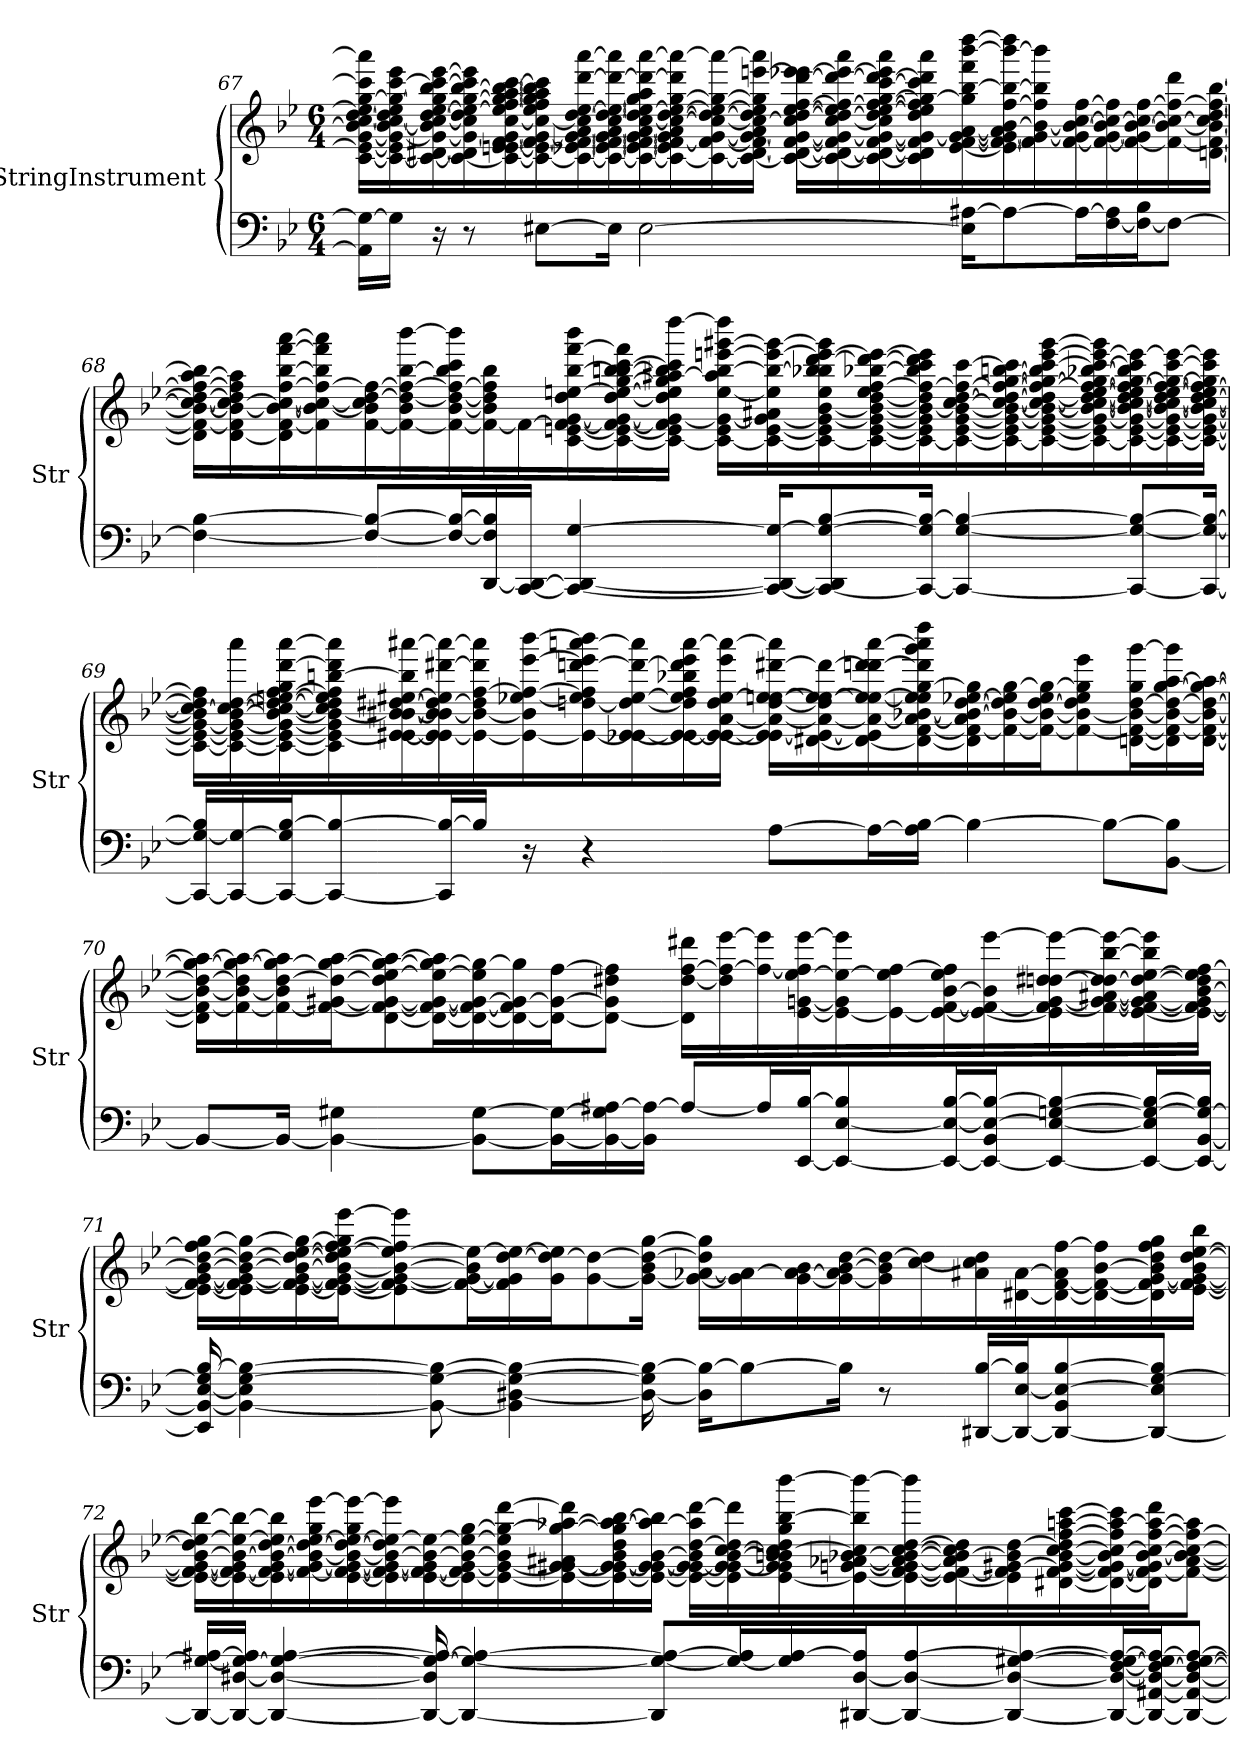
**kern	**kern
*part2	*part1
*staff2	*staff1
*I"StringInstrument	*I"StringInstrument
*I'Str	*I'Str
!!LO:LB:g=z
*clefF4	*clefG2
*k[b-e-]	*k[b-e-]
*M6/4	*M6/4
=67	=67
16AA#\] 16G\_LL	[16c\ 16e-\_ [16g\ 16b-\] [16cc\ [16dd\ 16ee-\] [16gg\ 16ccc\] 16aaa\]LL
16G\JJ]	16c\_ 16e-\] 16g\_ [16b-\ 16cc\_ 16dd\] 16ee-\ 16gg\_ [16ccc\ 16eee-\
16r	16c\_ [16d#X\ 16g\_ 16b-\] 16cc\_ [16dd\ [16ee-\ 16gg\] 16bb-\ 16ccc\_ [16eee-\
8r	16c\_ 16d#\] 16g\_ 16cc\] 16dd\] 16ee-\_ [16gg\ [16bb-\ 16ccc\] 16eee-\]
.	16c\_ [16e-\ 16en\ [16f\ 16g\_ [16cc\ 16ee-\_ [16ff\ 16gg\_ [16aa\ 16bb-\_ [16ccc\
[8E#X\L	16c\_ 16e-\] 16f\_ 16g\_ 16cc\_ 16ee-\] 16ff\] 16gg\] 16aa\] 16bb-\] 16ccc\]
.	16c\_ [16e-X\ 16f\_ 16g\_ [16a\ 16cc\] [16dd\ [16ee-\ [16ddd\ [16aaa\
16E#\Jk]	16c\_ 16e-\_ 16f\_ 16g\_ 16a\_ [16cc\ 16dd\_ 16ee-\_ 16ddd\_ 16aaa\]
[2E#\	16c\_ 16e-\_ 16f\_ 16g\_ 16a\_ 16cc\_ 16dd\] 16ee-\_ 16gg\ 16aa\ 16ddd\_ [16aaa\
.	16c\_ 16e-\] 16f\_ 16g\] 16a\] 16cc\_ [16dd\ 16ee-\_ [16gg\ 16ddd\] 16aaa\_
.	16c\_ 16f\_ [16g\ 16cc\_ 16dd\_ 16ee-\_ 16gg\_ 16aaa\_
.	16c\_ [16d#\ 16f\] 16g\_ 16a\ 16cc\_ 16dd\] 16ee-\] 16gg\] [16eeen\ 16aaa\]JJ
.	16c\_ 16d#\_ [16f\ 16g\_ 16cc\] [16dd\ [16ee-\ [16ff\ [16ddd\ [16eee-X\ 16eee\]LL
.	16c\_ 16d#\_ 16f\] 16g\_ [16cc\ 16dd\_ 16ee-\] 16ff\_ 16ddd\_ 16eee-\_ 16aaa\
.	16c\_ 16d#\_ [16f\ 16g\_ 16cc\] 16dd\] [16ee-\ 16ff\_ [16gg\ [16ccc\ 16ddd\_ 16eee-\] 16aaa\
.	16c\] 16d#\] 16f\] 16g\_ 16dd\ 16ee-\] 16ff\] 16gg\_ 16ccc\] 16ddd\] 16aaa\
16E#\] [16A#X\KL	[16e-\ [16f\ 16g\_ [16a\ 16gg\] [16bb-\ 16fff\ [16bbb-\ [16dddd\
8A#\_	16e-\] 16f\_ 16g\_ 16a\] [16b-\ [16ff\ 16bb-\_ 16bbb-\_ 16dddd\]
.	16f\] 16g\_ 16b-\_ 16ff\] 16bb-\] 16bbb-\]
16A#\L_	[16f\ 16g\] 16b-\_ [16cc\ [16ff\
[16F\ 16A#\]	16f\_ [16g\ 16b-\] 16cc\_ 16ff\]
16F\_ 16B-\J	16f\_ 16g\] [16b-\ 16cc\_ [16ff\
8F\J_	16f\_ 16b-\_ 16cc\_ 16ff\_ 16ddd\
.	[16dn\ 16f\_ 16b-\_ 16cc\_ [16dd\ 16ff\_ [16bb-\JJ
!!LO:LB:g=z
=68	=68
4F\_ [4B-\	16d\] 16f\_ 16b-\_ 16cc\_ 16dd\_ 16ff\_ [16aa\ 16bb-\]LL
.	[16d\ 16f\] 16b-\_ 16cc\_ 16dd\] 16ff\] 16aa\]
.	16d\] [16f\ 16b-\_ 16cc\_ [16ff\ [16bb-\ [16fff\ [16aaa\
.	16f\] 16b-\_ 16cc\_ 16ff\_ 16bb-\] 16fff\] 16aaa\]
8F/_ 8B-/_L	[16f\ 16b-\] 16cc\] [16dd\ 16ff\_
.	16f\_ 16b-\ 16dd\_ 16ff\_ [16bb-\ [16bbb-\
16F/_ 16B-/_L	16f\_ [16b-\ 16dd\_ 16ff\_ 16bb-\] 16ccc\ 16bbb-\]
[16DD/ 16F/] 16B-/]	16f\_ 16b-\] 16dd\] 16ff\] 16bb-\
[16CC/ 16DD/_JJ	16f\_
4CC/_ 4DD/_ [4G/	[16c\ [16en\ 16f\_ [16g\ 16dd\ [16een\ [16bb-\ [16fff\ 16bbb-\
.	16c\_ 16e\_ 16f\_ 16g\_ [16dd\ 16ee\_ [16gg\ 16bb-\] [16bbn\ [16ccc\ 16fff\]
.	16c\_ 16e\] 16f\] 16g\_ 16dd\] 16ee\] 16gg\] [16aa#X\ 16bb\] 16ccc\] [16dddd\JJ
.	16c\_ 16e\ 16g\_ [16ee\ 16aa#\] [16bb\ [16eeen\ [16ggg#X\ 16dddd\]LL
16CC/_ 16DD/_ 16G/_KL	16c\_ [16e\ 16g\_ 16a#X\ 16ee\] 16bb\_ 16eee\_ 16ggg#\_
8CC/_ 8DD/] 8G/_ [8B-/	16c\_ 16e\] 16g\_ [16b-\ 16ee\ 16bb-X\ 16bb\] [16ddd\ 16eee\_ 16ggg#\]
.	16c\_ [16e\ 16g\_ 16b-\_ [16dd\ 16ee\ [16ff\ [16bb-X\ 16ddd\_ 16eee\_
16CC/_ 16G/] 16B-/_Jk	16c\_ 16e\] 16g\] 16b-\_ 16dd\] 16ff\_ 16bb-\] 16ccc\ 16ddd\] 16eee\]
4CC/_ [4G/ 4B-/_	16c\_ [16e\ [16g\ 16b-\_ [16cc\ [16dd\ 16ff\_ [16ccc\
.	16c\_ 16e\] 16g\_ 16b-\_ 16cc\_ 16dd\_ 16ff\_ [16gg\ [16bbn\ 16ccc\]
.	16c\_ [16e\ 16g\_ 16b-\_ 16cc\_ 16dd\_ 16ff\_ 16gg\_ 16bb\] [16ccc\ [16eee\ [16ggg#\
.	16c\_ 16e\] 16g\_ 16b-\_ 16cc\_ 16dd\_ [16ee\ 16ff\_ 16gg\] [16bb-X\ 16ccc\_ 16eee\_ 16ggg#\]
8CC/_ 8G/_ 8B-/_L	16c\_ [16e\ 16g\_ 16b-\_ 16cc\_ 16dd\_ 16ee\] 16ff\_ [16gg\ 16bb-\] 16ccc\] 16eee\_
.	16c\_ 16e\_ 16g\_ 16b-\_ 16cc\_ 16dd\] [16ee\ 16ff\_ 16gg\_ [16ccc\ 16eee\_
16CC/_ 16G/_ 16B-/_Jk	16c\_ 16e\_ 16g\_ 16b-\_ 16cc\_ [16dd\ 16ee\] 16ff\_ 16gg\] 16ccc\] 16eee\]JJ
!!LO:LB:g=z
=69	=69
16CC/_ 16G/_ 16B-/]LL	16c\_ 16e\_ 16g\_ 16b-\] 16cc\_ 16dd\] 16ff\]LL
16CC/_ 16G/_	16c\_ 16e\_ 16g\_ [16b-\ 16cc\_ [16dd\ 16aaa\
16CC/_ 16G/] [16B-/J	16c\_ 16e\_ 16g\_ 16b-\_ 16cc\_ 16dd\_ [16een\ [16ff\ 16gg\ [16ddd\ [16aaa\
8CC/_ 8B-/_	16c\] 16e\_ 16g\] 16b-\_ 16cc\] 16dd\] 16ee\] 16ff\] [16bbn\ 16ddd\] 16aaa\]
.	16e\_ [16e#X\ 16b-\_ [16b#X\ [16dd#X\ [16ee#X\ 16bb\] [16aaa#X\
16CC/] 16B-/_L	16e\] 16e#\_ 16b-\] 16b#\_ 16dd#\_ 16ee#\] [16ddd#X\ 16aaa#\_
16B-/JJ]	16e#\_ 16b#\_ 16dd#\] [16ff\ 16ddd#\] 16aaa#\]
16r	16e#\_ 16b#\] [16ee-X\ 16ff\_ [16eee-\ [16bbb-\
4r	16e#\_ [16ddn\ 16ee-\] 16ff\] [16dddn\ 16eee-\] [16aaan\ 16bbb-\]
.	[16e-X\ 16e#\_ 16dd\_ [16ee-\ 16ddd\_ 16aaa\]
.	16e-\_ 16e#\_ 16dd\] 16ee-\] 16ff\ 16bb-X\ 16ddd\] 16eee-\ [16aaa\
.	16e-\_ 16e#\_ [16a\ 16dd\ [16ee-\ 16eee-\ 16aaa\_JJ
[8A\L	16e-\] 16e#\_ 16a\_ [16dd\ 16ee-\_ [16een\ [16ddd#X\ 16aaa\]LL
.	[16d#X\ 16e#\_ 16a\_ 16dd\] 16ee-\_ 16ee\_ 16ddd#\_
16A\L_	16d#\_ 16e#\] 16a\_ 16ee-\_ 16ee\_ 16dddn\ 16ddd#\_ [16aaa\
16A\] [16B-\JJ	16d#\_ [16f\ 16a\_ [16b-X\ 16ee-\] 16ee\] [16gg\ 16ddd#\] 16ggg\ 16aaa\] 16dddd\
4B-\_	16d#\] 16f\_ 16a\] 16b-\_ [16dd\ [16ee-X\ 16gg\]
.	16f\_ 16b-\_ 16dd\] 16ee-\] [16gg\
.	16f\_ 16b-\_ [16dd\ 16ee-\ 16gg\_J
.	8f\_ 8b-\_ 8dd\] 8ee-\ 8gg\] 8eee-\
8B-\L_	.
.	[16dn\ 16f\_ 16b-\_ [16dd\ 16gg\ [16ggg\L
[8BB-\ 8B-\]J	16d\] 16f\_ 16b-\_ 16dd\_ [16gg\ [16aa\ 16ggg\]
.	[16d\ 16f\_ 16b-\_ 16dd\_ 16gg\_ 16aa\_JJ
!!LO:LB:g=z
=70	=70
8BB-/L_	16d\] 16f\_ 16b-\_ 16dd\_ 16gg\_ 16aa\_LL
.	16f\_ 16b-\_ 16dd\] 16gg\_ 16aa\_
16BB-/Jk_	16f\_ 16b-\] [16dd\ 16gg\_ 16aa\]
4BB-\_ 4G#X\	16f\_ [16g#X\ 16dd\_ 16gg\_ [16aa\J
.	[8d\ 8f\_ 8g#\_ 8dd\] [8ee-\ 8gg\_ 8aa\_
.	16d\_ 16f\_ 16g#\_ 16ee-\_ 16gg\_ 16aa\]L
8BB-\_ [8G#\L	16d\_ 16f\_ 16g#\_ 16ee-\] 16gg\_
.	16d\_ 16f\] 16g#\_ 16gg\]
16BB-\_ 16G#\_L	16d\_ 16g#\_ [16ff\J
16BB-\_ 16G#\] [16A#X\	8d\_ 8g#\] 8dd#X\ 8ff\]J
16BB-\] 16A#\_JJ	.
8A#/L_	16d\] [16dd#\ [16ff\ 16ddd#X\LL
.	16dd#\] 16ff\_ [16eee-\
16A#/L]	16ff\_ 16eee-\]
[16EE-/ [16B-/J	[16e-\ [16gn\ [16ee-\ 16ff\] [16eee-\
8EE-/_ [8E-/ 8B-/]	16e-\_ 16g\] 16ee-\_ 16eee-\]
.	16e-\_ 16ee-\] [16ff\
16EE-/_ 16E-/_ [16B-/L	16e-\_ [16f\ [16b-\ 16ee-\ 16ff\]
16EE-/_ 16BB-/ 16E-/_ 16B-/_J	16e-\_ 16f\_ 16b-\] [16eee-\
8EE-/_ 8E-/_ [8Gn/ 8B-/_	16e-\] 16f\_ [16g\ [16ddn\ [16dd#X\ 16eee-\_
.	16f\_ 16g\_ [16a#X\ 16dd\_ 16dd#\] [16bb-\ 16eee-\_
16EE-/_ 16E-/] 16G/_ 16B-/_L	[16e-\ 16f\_ 16g\_ 16a#\] 16dd\_ [16ee-\ 16bb-\] 16eee-\]
16EE-/_ [16BB-/ 16G/_ 16B-/]JJ	16e-\_ 16f\_ 16g\] [16b-\ 16dd\] 16ee-\] [16ff\JJ
!!LO:LB:g=z
=71	=71
16EE-/] 16BB-/_ [16E-/ 16G/] [16B-/	16e-\_ 16f\_ [16g\ 16b-\_ [16dd\ 16ff\] [16gg\LL
4BB-\_ 4E-\] [4G\ 4B-\_	16e-\] 16f\_ 16g\_ 16b-\_ 16dd\_ 16gg\_
.	[16e-\ 16f\_ 16g\_ 16b-\_ 16dd\_ [16ee-\ 16gg\_
.	16e-\_ 16f\_ 16g\_ 16b-\_ 16dd\] 16ee-\_ [16ff\ 16gg\] [16eee-\J
.	8e-\] 8f\_ 8g\_ 8b-\_ 8ee-\_ 8ff\] 8eee-\]
8BB-\_ 8G\_ 8B-\_	.
.	16f\_ 16g\_ 16b-\] 16ee-\_L
4BB-\] [4D#X\ 4G\_ 4B-\_	16f\] 16g\] [16dd\ 16ee-\_
.	16g\ 16dd\_ 16ee-\]J
.	[8g\ 8dd\_
16D#\_ 16G\] 16B-\_	16g\_ 16b-\ 16dd\_ [16gg\Jk
16D#\] 16B-\_KL	16g\_ [16a-X\ 16dd\] 16gg\]LL
8B-\_	16g\] 16a-\_
.	[16g\ 16a-\_ 16b-\
16B-\Jk]	16g\_ 16a-\] [16b-\ [16dd\
8r	16g\] 16b-\] 16dd\_
.	[16cc\ 16dd\]
[16DD#X/ [16B-/LL	16a#X\ 16cc\] 16dd\
16DD#/_ [16E-/ 16B-/]J	[16d#X\ [16a#\
8DD#/_ 8BB-/ 8E-/_ [8B-/	16d#\_ [16f\ 16a#\] [16ff\
.	16d#\_ 16f\_ [16b-\ 16ff\]
8DD#/_ 8E-/] [8G/ 8B-/]J	16d#\] 16f\_ [16g\ 16b-\] 16dd\ 16ff\ 16gg\
.	[16e-\ 16f\_ 16g\_ 16b-\ [16dd\ [16ee-\ 16bb-\JJ
!!LO:PB:g=z
=72	=72
16DD#/_ 16G/_ [16A#X/LL	16e-\_ 16f\_ 16g\_ [16b-\ 16dd\] 16ee-\_ [16bb-\LL
16DD#/_ [16D#X/ 16G/_ 16A#/]JJ	16e-\_ 16f\_ 16g\] 16b-\_ 16ee-\_ 16bb-\_
4DD#/_ 4D#/_ 4G/_ [4A#/	16e-\] 16f\_ [16g\ 16b-\_ [16dd\ 16ee-\] 16bb-\]
.	16f\_ 16g\_ 16b-\_ 16dd\_ [16ee-\ 16gg\ [16eee-\
.	[16e-\ 16f\_ 16g\_ 16b-\_ 16dd\_ 16ee-\_ 16gg\ 16eee-\_
.	16e-\] 16f\_ 16g\_ 16b-\_ 16dd\] 16ee-\_ 16eee-\]
16DD#/_ 16D#/] 16G/_ 16A#/_	[16e-\ 16f\_ 16g\] 16b-\_ 16ee-\_
4DD#/_ 4G/_ 4A#/_	16e-\_ 16f\] [16g\ 16b-\_ 16ee-\_ [16gg\
.	16e-\_ 16g\_ 16b-\] 16ee-\] 16gg\_ [16ddd\
.	16e-\_ 16g\_ [16g#X\ 16a#X\ 16gg\_ [16aa-X\ 16ddd\]
.	16e-\_ 16g\_ 16g#\_ 16b-\ 16dd\ 16gg\] 16aa-\_ [16bb-\
8DD#/] 8G/_ 8A#/_L	16e-\_ 16g\_ 16g#\_ [16b-\ 16aa-\_ 16bb-\]JJ
.	16e-\_ 16g\_ 16g#\_ 16b-\] [16dd\ 16aa-\] [16ddd\LL
16G/_ 16A#/]L	16e-\] 16g\_ 16g#\_ [16b-\ [16cc\ 16dd\] 16ddd\]
16G/] [16A#/	[16e-\ 16g\] 16g#\] 16b-\] 16bn\ 16cc\_ 16dd\ 16gg\ [16bb-\ [16bbb-\
[16DD#X/ [16D#/ 16A#/]J	16e-\_ [16gn\ [16a-X\ [16b-X\ 16cc\] 16bb-\] 16bbb-\_
8DD#/_ 8D#/_ [8A#/	16e-\_ [16f\ 16g\] 16a-\_ 16b-\_ [16cc\ [16dd\ 16bbb-\]
.	16e-\_ 16f\_ 16a-\] 16b-\_ 16cc\] 16dd\]
8DD#/_ 8D#/_ [8G#X/ 8A#/_	16e-\] 16f\] [16g#X\ 16b-\] [16dd\
.	[16d#X\ [16f\ 16g#\_ [16b-\ [16cc\ 16dd\] [16ff\ [16aan\ [16ccc\
16DD#/_ 16D#/_ [16F/ 16G#/_ 16A#/_L	16d#\_ 16f\_ 16g#\_ 16b-\] 16cc\_ 16ff\] 16aa\_ 16ccc\]
16DD#/_ [16AA#X/ 16D#/_ 16F/_ 16G#/] 16A#/_J	16d#\] 16f\_ 16g#\] [16b-\ 16cc\_ [16ff\ 16aa\_ 16ddd\J
8DD#/_ 8AA#/_ 8D#/_ 8F/_ [8G#/ 8A#/_J	8f\_ [8a-\ 8b-\_ 8cc\_ 8ff\_ 8aa\]J
=	=
*-	*-
